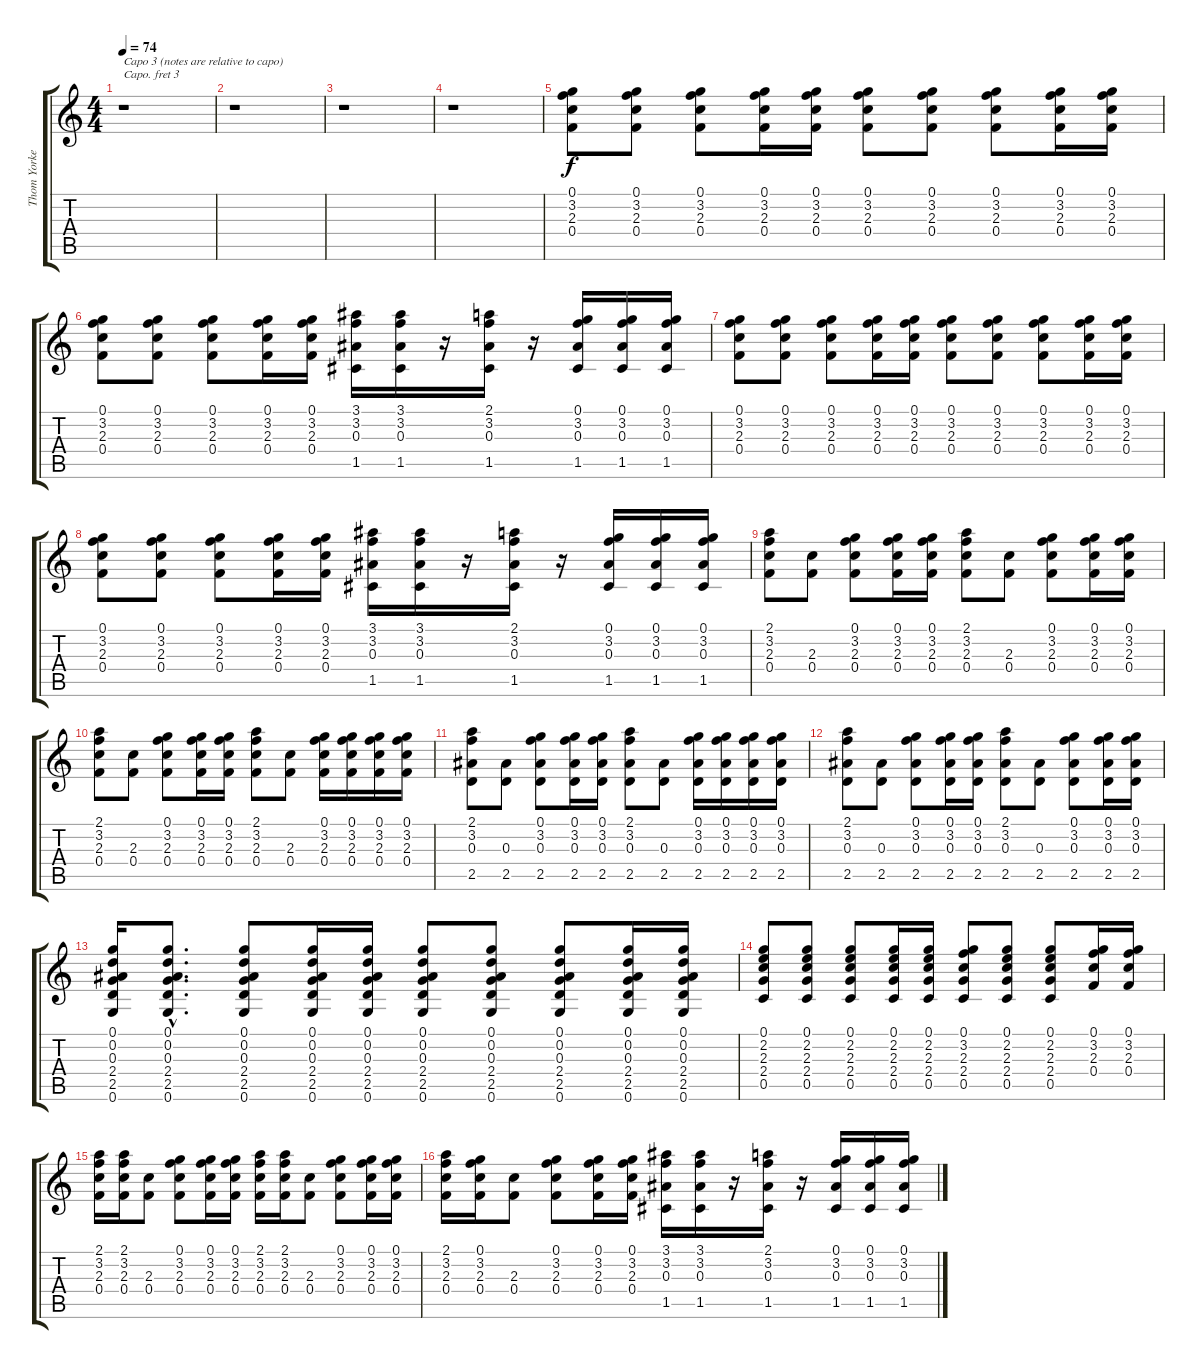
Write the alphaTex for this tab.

\track ("Thom Yorke" "Thom Yorke") {instrument acousticguitarsteel}
\staff {score tabs}
\capo 3
\tuning (E4 B3 G3 D3 A2 E2) {hide}
\ts (4 4)
\tempo 74
\clef g2
\ks c
r.1{txt "Capo 3 (notes are relative to capo)" dy f instrument acousticguitarsteel} |
r.1 |
r.1 |
r.1 |
(0.1 3.2 2.3 0.4).8 (0.1 3.2 2.3 0.4).8 (0.1 3.2 2.3 0.4).8 (0.1 3.2 2.3 0.4).16 (0.1 3.2 2.3 0.4).16 (0.1 3.2 2.3 0.4).8 (0.1 3.2 2.3 0.4).8 (0.1 3.2 2.3 0.4).8 (0.1 3.2 2.3 0.4).16 (0.1 3.2 2.3 0.4).16 |
(0.1 3.2 2.3 0.4).8 (0.1 3.2 2.3 0.4).8 (0.1 3.2 2.3 0.4).8 (0.1 3.2 2.3 0.4).16 (0.1 3.2 2.3 0.4).16 (3.1 3.2 0.3 1.5).16 (3.1 3.2 0.3 1.5).16 r.16 (2.1 3.2 0.3 1.5).16 r.16 (0.1 3.2 0.3 1.5).16 (0.1 3.2 0.3 1.5).16 (0.1 3.2 0.3 1.5).16 |
(0.1 3.2 2.3 0.4).8 (0.1 3.2 2.3 0.4).8 (0.1 3.2 2.3 0.4).8 (0.1 3.2 2.3 0.4).16 (0.1 3.2 2.3 0.4).16 (0.1 3.2 2.3 0.4).8 (0.1 3.2 2.3 0.4).8 (0.1 3.2 2.3 0.4).8 (0.1 3.2 2.3 0.4).16 (0.1 3.2 2.3 0.4).16 |
(0.1 3.2 2.3 0.4).8 (0.1 3.2 2.3 0.4).8 (0.1 3.2 2.3 0.4).8 (0.1 3.2 2.3 0.4).16 (0.1 3.2 2.3 0.4).16 (3.1 3.2 0.3 1.5).16 (3.1 3.2 0.3 1.5).16 r.16 (2.1 3.2 0.3 1.5).16 r.16 (0.1 3.2 0.3 1.5).16 (0.1 3.2 0.3 1.5).16 (0.1 3.2 0.3 1.5).16 |
(2.1 3.2 2.3 0.4).8 (2.3 0.4).8 (0.1 3.2 2.3 0.4).8 (0.1 3.2 2.3 0.4).16 (0.1 3.2 2.3 0.4).16 (2.1 3.2 2.3 0.4).8 (2.3 0.4).8 (0.1 3.2 2.3 0.4).8 (0.1 3.2 2.3 0.4).16 (0.1 3.2 2.3 0.4).16 |
(2.1 3.2 2.3 0.4).8 (2.3 0.4).8 (0.1 3.2 2.3 0.4).8 (0.1 3.2 2.3 0.4).16 (0.1 3.2 2.3 0.4).16 (2.1 3.2 2.3 0.4).8 (2.3 0.4).8 (0.1 3.2 2.3 0.4).16 (0.1 3.2 2.3 0.4).16 (0.1 3.2 2.3 0.4).16 (0.1 3.2 2.3 0.4).16 |
(2.1 3.2 0.3 2.5).8 (0.3 2.5).8 (0.1 3.2 0.3 2.5).8 (0.1 3.2 0.3 2.5).16 (0.1 3.2 0.3 2.5).16 (2.1 3.2 0.3 2.5).8 (0.3 2.5).8 (0.1 3.2 0.3 2.5).16 (0.1 3.2 0.3 2.5).16 (0.1 3.2 0.3 2.5).16 (0.1 3.2 0.3 2.5).16 |
(2.1 3.2 0.3 2.5).8 (0.3 2.5).8 (0.1 3.2 0.3 2.5).8 (0.1 3.2 0.3 2.5).16 (0.1 3.2 0.3 2.5).16 (2.1 3.2 0.3 2.5).8 (0.3 2.5).8 (0.1 3.2 0.3 2.5).8 (0.1 3.2 0.3 2.5).16 (0.1 3.2 0.3 2.5).16 |
(0.1 0.2 0.3 2.4 2.5 0.6).16 (0.1{hac} 0.2{hac} 0.3{hac} 2.4{hac} 2.5{hac} 0.6{hac}).8{d} (0.1 0.2 0.3 2.4 2.5 0.6).8 (0.1 0.2 0.3 2.4 2.5 0.6).16 (0.1 0.2 0.3 2.4 2.5 0.6).16 (0.1 0.2 0.3 2.4 2.5 0.6).8 (0.1 0.2 0.3 2.4 2.5 0.6).8 (0.1 0.2 0.3 2.4 2.5 0.6).8 (0.1 0.2 0.3 2.4 2.5 0.6).16 (0.1 0.2 0.3 2.4 2.5 0.6).16 |
(0.1 2.2 2.3 2.4 0.5).8 (0.1 2.2 2.3 2.4 0.5).8 (0.1 2.2 2.3 2.4 0.5).8 (0.1 2.2 2.3 2.4 0.5).16 (0.1 2.2 2.3 2.4 0.5).16 (0.1 3.2 2.3 2.4 0.5).8 (0.1 2.2 2.3 2.4 0.5).8 (0.1 2.2 2.3 2.4 0.5).8 (0.1 3.2 2.3 0.4).16 (0.1 3.2 2.3 0.4).16 |
(2.1 3.2 2.3 0.4).16 (2.1 3.2 2.3 0.4).16 (2.3 0.4).8 (0.1 3.2 2.3 0.4).8 (0.1 3.2 2.3 0.4).16 (0.1 3.2 2.3 0.4).16 (2.1 3.2 2.3 0.4).16 (2.1 3.2 2.3 0.4).16 (2.3 0.4).8 (0.1 3.2 2.3 0.4).8 (0.1 3.2 2.3 0.4).16 (0.1 3.2 2.3 0.4).16 |
(2.1 3.2 2.3 0.4).16 (0.1 3.2 2.3 0.4).16 (2.3 0.4).8 (0.1 3.2 2.3 0.4).8 (0.1 3.2 2.3 0.4).16 (0.1 3.2 2.3 0.4).16 (3.1 3.2 0.3 1.5).16 (3.1 3.2 0.3 1.5).16 r.16 (2.1 3.2 0.3 1.5).16 r.16 (0.1 3.2 0.3 1.5).16 (0.1 3.2 0.3 1.5).16 (0.1 3.2 0.3 1.5).16
